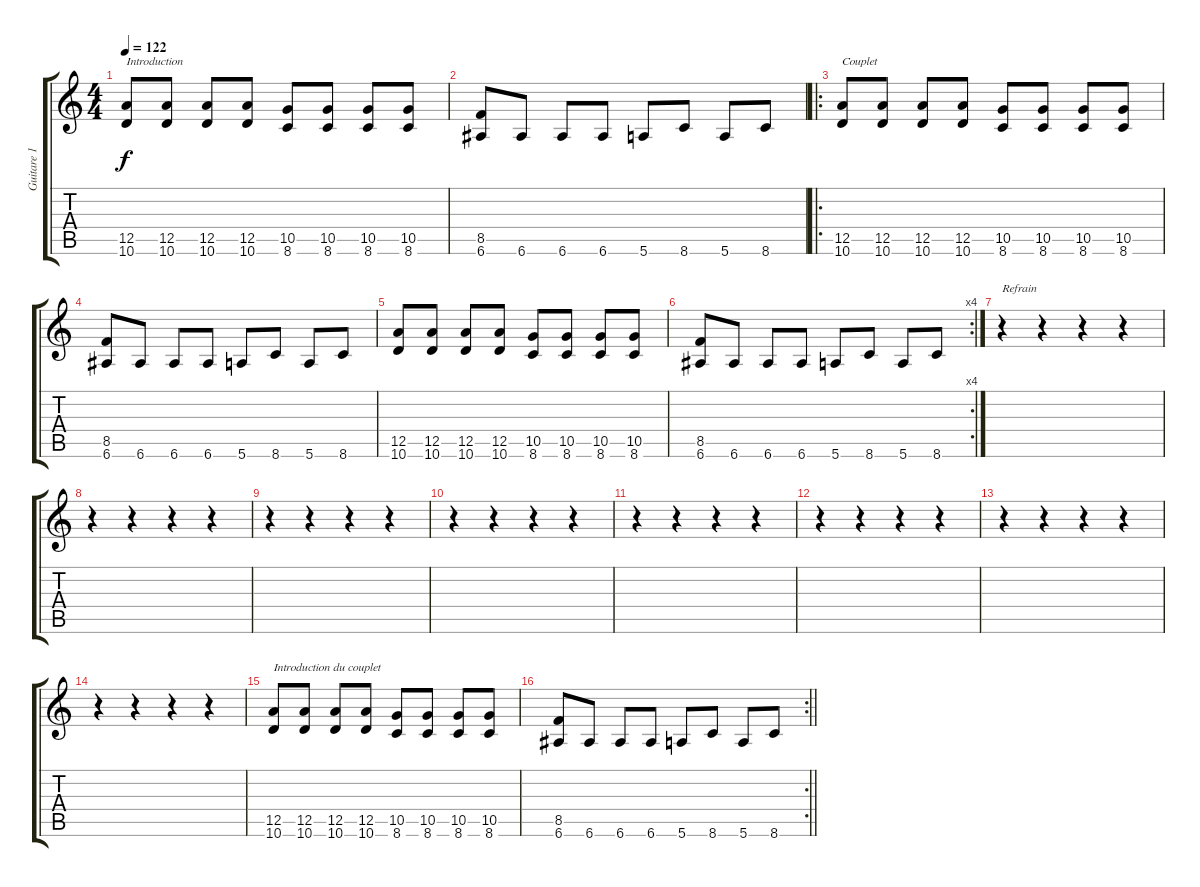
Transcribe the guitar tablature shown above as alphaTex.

\track ("Guitare 1" "Guitare 1") {instrument electricguitarclean}
\staff {score tabs}
\tuning (E4 B3 G3 D3 A2 E2) {hide}
\ts (4 4)
\tempo 122
\clef g2
\ks c
(12.5 10.6).8{txt "Introduction" dy f volume 4 instrument electricguitarclean} (12.5 10.6).8 (12.5 10.6).8{volume 6} (12.5 10.6).8 (10.5 8.6).8{volume 8} (10.5 8.6).8 (10.5 8.6).8{volume 10} (10.5 8.6).8 |
(8.5 6.6).8{volume 12} 6.6.8 6.6.8{volume 14} 6.6.8 5.6.8{volume 16} 8.6.8 5.6.8 8.6.8 |
\ro
(12.5 10.6).8{txt "Couplet"} (12.5 10.6).8 (12.5 10.6).8 (12.5 10.6).8 (10.5 8.6).8 (10.5 8.6).8 (10.5 8.6).8 (10.5 8.6).8 |
(8.5 6.6).8 6.6.8 6.6.8 6.6.8 5.6.8 8.6.8 5.6.8 8.6.8 |
(12.5 10.6).8 (12.5 10.6).8 (12.5 10.6).8 (12.5 10.6).8 (10.5 8.6).8 (10.5 8.6).8 (10.5 8.6).8 (10.5 8.6).8 |
\rc 4
(8.5 6.6).8 6.6.8 6.6.8 6.6.8 5.6.8 8.6.8 5.6.8 8.6.8 |
r.4{txt "Refrain                     "} r.4 r.4 r.4 |
r.4 r.4 r.4 r.4 |
r.4 r.4 r.4 r.4 |
r.4 r.4 r.4 r.4 |
r.4 r.4 r.4 r.4 |
r.4 r.4 r.4 r.4 |
r.4 r.4 r.4 r.4 |
r.4 r.4 r.4 r.4 |
(12.5 10.6).8{txt "Introduction du couplet"} (12.5 10.6).8 (12.5 10.6).8 (12.5 10.6).8 (10.5 8.6).8 (10.5 8.6).8 (10.5 8.6).8 (10.5 8.6).8 |
\rc 2
\barLineRight lightlight
(8.5 6.6).8 6.6.8 6.6.8 6.6.8 5.6.8 8.6.8 5.6.8 8.6.8
